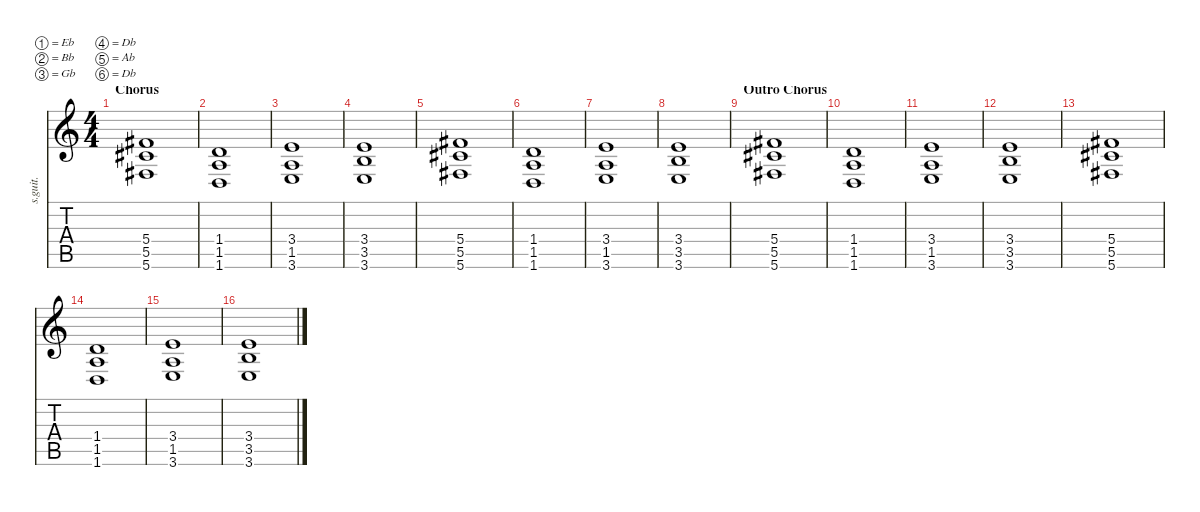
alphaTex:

\defaultSystemsLayout 4
\hideDynamics
\bracketExtendMode nobrackets
\track ("Brad Delson" "s.guit.") {instrument distortionguitar}
\staff {score tabs}
\tuning (Eb4 Bb3 Gb3 Db3 Ab2 Db2)
\ts (4 4)
\section ("" "Chorus")
\tempo (110 hide)
\clef g2
\ks c
(5.4{acc #} 5.5{acc #} 5.6{acc #}).1{dy f} |
(1.4 1.5 1.6).1 |
(3.4 1.5 3.6).1 |
(3.4 3.5 3.6).1 |
(5.4{acc #} 5.5{acc #} 5.6{acc #}).1 |
(1.4 1.5 1.6).1 |
(3.4 1.5 3.6).1 |
(3.4 3.5 3.6).1 |
\section ("" "Outro Chorus")
(5.4{acc #} 5.5{acc #} 5.6{acc #}).1 |
(1.4 1.5 1.6).1 |
(3.4 1.5 3.6).1 |
(3.4 3.5 3.6).1 |
(5.4{acc #} 5.5{acc #} 5.6{acc #}).1 |
(1.4 1.5 1.6).1 |
(3.4 1.5 3.6).1 |
(3.4 3.5 3.6).1
